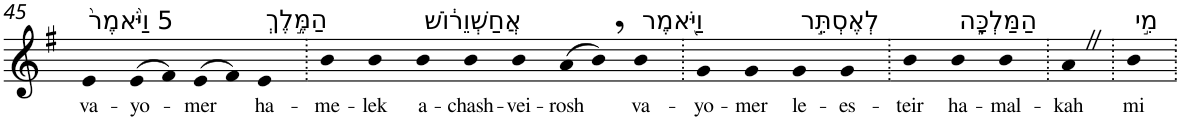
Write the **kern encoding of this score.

**kern	**text
*part1	*part1
*staff1	*staff1
*I"Piano	*
*I'Pno	*
!!LO:PB:g=z
*clefG2	*
*k[f#]	*
*G:	*
=45	=45
!LO:TX:a:t=5 וַיֹּ֙אמֶר֙	!
!	!LO:LY:b
4e	va-
!	!LO:LY:b
(>8e	-yo-
8f#)	.
!	!LO:LY:b
(>8e	-mer
8f#)	.
!LO:TX:a:t=הַמֶּ֣לֶךְ	!
!	!LO:LY:b
4e	ha-
=46.	=46.
!	!LO:LY:b
4b	-me-
!	!LO:LY:b
4b	-lek
!LO:TX:a:t=אֲחַשְׁוֵר֔וֹשׁ	!
!	!LO:LY:b
4b	a-
!	!LO:LY:b
4b	-chash-
!	!LO:LY:b
4b	-vei-
!	!LO:LY:b
(>8a	-rosh
8b,)	.
!LO:TX:a:t=וַיֹּ֖אמֶר	!
!	!LO:LY:b
4b	va-
=47.	=47.
!	!LO:LY:b
4g	-yo-
!	!LO:LY:b
4g	-mer
!LO:TX:a:t=לְאֶסְתֵּ֣ר	!
!	!LO:LY:b
4g	le-
!	!LO:LY:b
4g	-es-
=48.	=48.
!	!LO:LY:b
4b	-teir
!LO:TX:a:t=הַמַּלְכָּ֑ה	!
!	!LO:LY:b
4b	ha-
!	!LO:LY:b
4b	-mal-
=49.	=49.
!	!LO:LY:b
4aZ	-kah
=50.	=50.
!LO:TX:a:t=מִ֣י	!
!	!LO:LY:b
4b	mi
=.	=.
*-	*-
